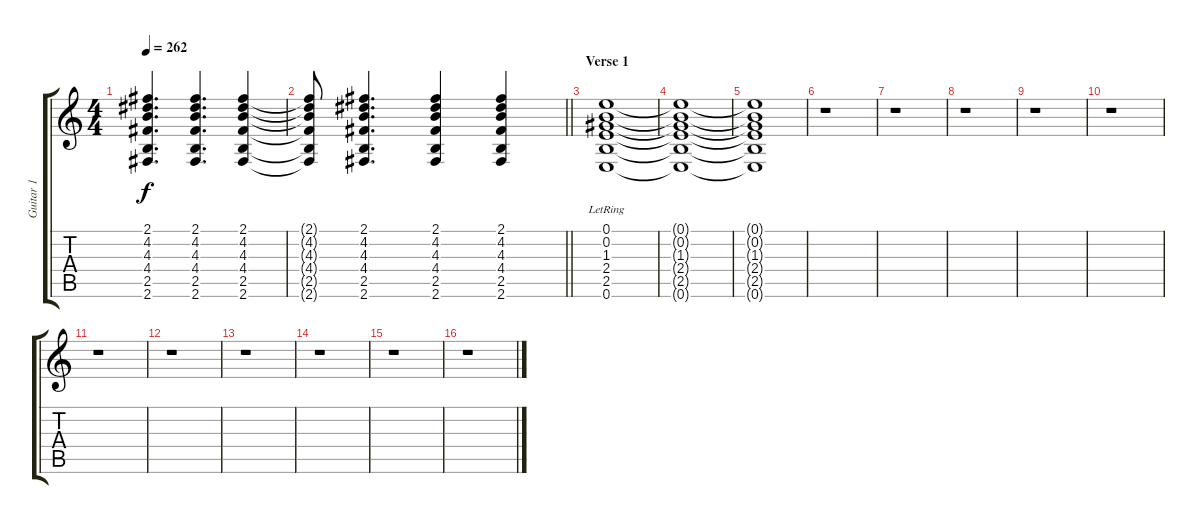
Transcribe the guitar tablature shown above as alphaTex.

\track ("Guitar 1" "Guitar 1") {instrument overdrivenguitar}
\staff {score tabs}
\tuning (E4 B3 G3 D3 A2 E2) {hide}
\ts (4 4)
\tempo 262
\clef g2
\ks c
(2.1 4.2 4.3 4.4 2.5 2.6).4{d dy f} (2.1 4.2 4.3 4.4 2.5 2.6).4{d} (2.1 4.2 4.3 4.4 2.5 2.6).4 |
\barLineRight lightlight
(2.1{t} 4.2{t} 4.3{t} 4.4{t} 2.5{t} 2.6{t}).8 (2.1 4.2 4.3 4.4 2.5 2.6).4{d} (2.1 4.2 4.3 4.4 2.5 2.6).4 (2.1 4.2 4.3 4.4 2.5 2.6).4 |
\section ("" "Verse 1")
(0.1{lr} 0.2{lr} 1.3{lr} 2.4{lr} 2.5{lr} 0.6{lr}).1 |
(0.1{t} 0.2{t} 1.3{t} 2.4{t} 2.5{t} 0.6{t}).1 |
(0.1{t} 0.2{t} 1.3{t} 2.4{t} 2.5{t} 0.6{t}).1 |
r.1 |
r.1 |
r.1 |
r.1 |
r.1 |
r.1 |
r.1 |
r.1 |
r.1 |
r.1 |
r.1
